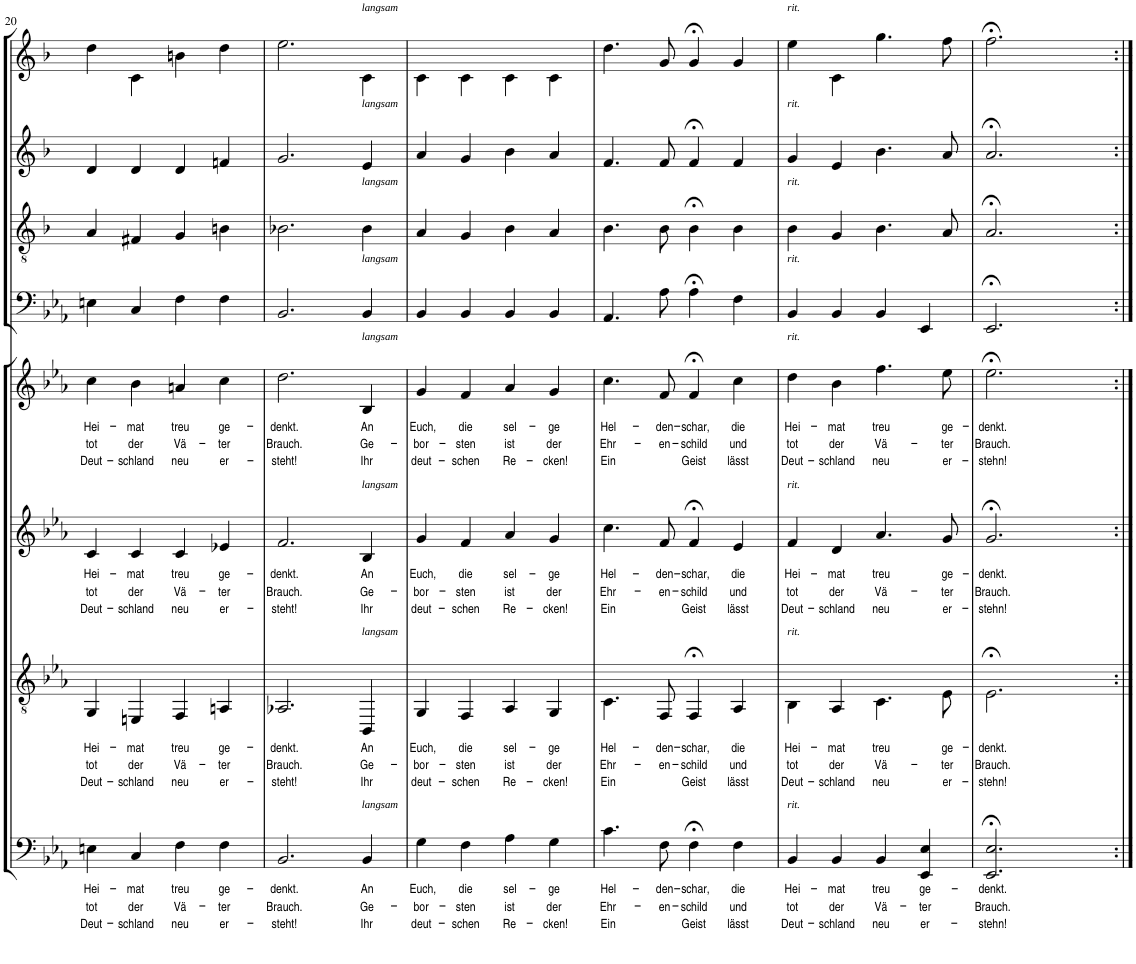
**kern	**text	**text	**text	**kern	**text	**text	**text	**kern	**text	**text	**text	**kern	**text	**text	**text	**kern	**kern	**kern	**kern
*part8	*part8	*part8	*part8	*part7	*part7	*part7	*part7	*part6	*part6	*part6	*part6	*part5	*part5	*part5	*part5	*part4	*part3	*part2	*part1
*staff8	*staff8	*staff8	*staff8	*staff7	*staff7	*staff7	*staff7	*staff6	*staff6	*staff6	*staff6	*staff5	*staff5	*staff5	*staff5	*staff4	*staff3	*staff2	*staff1
*I"Bass	*	*	*	*I"Tenor	*	*	*	*I"Alt	*	*	*	*I"Sopran	*	*	*	*I"Posaune	*I"Althorn	*I"Flügelhorn in B	*I"Trompete
*I'B.	*	*	*	*I'T.	*	*	*	*I'A.	*	*	*	*I'S.	*	*	*	*I'Pos.	*I'Alh.	*I'Flh.	*I'Tr.
!!LO:PB:g=z
*clefF4	*	*	*	*clefGv2	*	*	*	*clefG2	*	*	*	*clefG2	*	*	*	*clefF4	*clefGv2	*clefG2	*clefG2
*	*	*	*	*Trd7c12	*	*	*	*	*	*	*	*	*	*	*	*	*Trd1c2	*Trd1c2	*Trd1c2
*k[b-e-a-]	*	*	*	*k[b-e-a-]	*	*	*	*k[b-e-a-]	*	*	*	*k[b-e-a-]	*	*	*	*k[b-e-a-]	*k[b-]	*k[b-]	*k[b-]
*E-:	*	*	*	*E-:	*	*	*	*E-:	*	*	*	*E-:	*	*	*	*E-:	*F:	*F:	*F:
*M4/4	*	*	*	*M4/4	*	*	*	*M4/4	*	*	*	*M4/4	*	*	*	*M4/4	*M4/4	*M4/4	*M4/4
*met(c)	*	*	*	*met(c)	*	*	*	*met(c)	*	*	*	*met(c)	*	*	*	*met(c)	*met(c)	*met(c)	*met(c)
=20	=20	=20	=20	=20	=20	=20	=20	=20	=20	=20	=20	=20	=20	=20	=20	=20	=20	=20	=20
!	!LO:LY:b	!LO:LY:b	!LO:LY:b	!	!LO:LY:b	!LO:LY:b	!LO:LY:b	!	!LO:LY:b	!LO:LY:b	!LO:LY:b	!	!LO:LY:b	!LO:LY:b	!LO:LY:b	!	!	!	!
4En\	Hei-	tot	Deut-	4GG/	Hei-	tot	Deut-	4c/	Hei-	tot	Deut-	4cc\	Hei-	tot	Deut-	4En\	4A/	4d/	4dd\
!	!LO:LY:b	!LO:LY:b	!LO:LY:b	!	!LO:LY:b	!LO:LY:b	!LO:LY:b	!	!LO:LY:b	!LO:LY:b	!LO:LY:b	!	!LO:LY:b	!LO:LY:b	!LO:LY:b	!	!	!	!
4C/	-mat	der	-schland	4EEn/	-mat	der	-schland	4c/	-mat	der	-schland	4b-\	-mat	der	-schland	4C/	4F#X/	4d/	4c\
!	!LO:LY:b	!LO:LY:b	!LO:LY:b	!	!LO:LY:b	!LO:LY:b	!LO:LY:b	!	!LO:LY:b	!LO:LY:b	!LO:LY:b	!	!LO:LY:b	!LO:LY:b	!LO:LY:b	!	!	!	!
4F\	treu	Vä-	neu	4FF/	treu	Vä-	neu	4c/	treu	Vä-	neu	4an/	treu	Vä-	neu	4F\	4G/	4d/	4bn\
!	!LO:LY:b	!LO:LY:b	!LO:LY:b	!	!LO:LY:b	!LO:LY:b	!LO:LY:b	!	!LO:LY:b	!LO:LY:b	!LO:LY:b	!	!LO:LY:b	!LO:LY:b	!LO:LY:b	!	!	!	!
4F\	ge-	-ter	er-	4AAn/	ge-	-ter	er-	4e-X/	ge-	-ter	er-	4cc\	ge-	-ter	er-	4F\	4Bn\	4fn/	4dd\
=21	=21	=21	=21	=21	=21	=21	=21	=21	=21	=21	=21	=21	=21	=21	=21	=21	=21	=21	=21
!	!LO:LY:b	!LO:LY:b	!LO:LY:b	!	!LO:LY:b	!LO:LY:b	!LO:LY:b	!	!LO:LY:b	!LO:LY:b	!LO:LY:b	!	!LO:LY:b	!LO:LY:b	!LO:LY:b	!	!	!	!
2.BB-/	-denkt.	Brauch.	-steht!	2.AA-X/	-denkt.	Brauch.	-steht!	2.f/	-denkt.	Brauch.	-steht!	2.dd\	-denkt.	Brauch.	-steht!	2.BB-/	2.B-X\	2.g/	2.ee\
!	!	!	!	!	!	!	!	!	!	!	!	!	!	!	!	!	!	!	!LO:TX:a:i:t=langsam
!	!	!	!	!	!	!	!	!	!	!	!	!	!	!	!	!	!	!LO:TX:a:i:t=langsam	!
!	!	!	!	!	!	!	!	!	!	!	!	!	!	!	!	!	!LO:TX:a:i:t=langsam	!	!
!	!	!	!	!	!	!	!	!	!	!	!	!	!	!	!	!LO:TX:a:i:t=langsam	!	!	!
!	!	!	!	!	!	!	!	!	!	!	!	!LO:TX:a:i:t=langsam	!	!	!	!	!	!	!
!	!	!	!	!	!	!	!	!LO:TX:a:i:t=langsam	!	!	!	!	!	!	!	!	!	!	!
!	!	!	!	!LO:TX:a:i:t=langsam	!	!	!	!	!	!	!	!	!	!	!	!	!	!	!
!LO:TX:a:i:t=langsam	!	!	!	!	!	!	!	!	!	!	!	!	!	!	!	!	!	!	!
!	!LO:LY:b	!LO:LY:b	!LO:LY:b	!	!LO:LY:b	!LO:LY:b	!LO:LY:b	!	!LO:LY:b	!LO:LY:b	!LO:LY:b	!	!LO:LY:b	!LO:LY:b	!LO:LY:b	!	!	!	!
4BB-/	An	Ge-	Ihr	4BBB-/	An	Ge-	Ihr	4B-/	An	Ge-	Ihr	4B-/	An	Ge-	Ihr	4BB-/	4B-\	4e/	4c\
=22	=22	=22	=22	=22	=22	=22	=22	=22	=22	=22	=22	=22	=22	=22	=22	=22	=22	=22	=22
!	!LO:LY:b	!LO:LY:b	!LO:LY:b	!	!LO:LY:b	!LO:LY:b	!LO:LY:b	!	!LO:LY:b	!LO:LY:b	!LO:LY:b	!	!LO:LY:b	!LO:LY:b	!LO:LY:b	!	!	!	!
4G\	Euch,	-bor-	deut-	4GG/	Euch,	-bor-	deut-	4g/	Euch,	-bor-	deut-	4g/	Euch,	-bor-	deut-	4BB-/	4A/	4a/	4c\
!	!LO:LY:b	!LO:LY:b	!LO:LY:b	!	!LO:LY:b	!LO:LY:b	!LO:LY:b	!	!LO:LY:b	!LO:LY:b	!LO:LY:b	!	!LO:LY:b	!LO:LY:b	!LO:LY:b	!	!	!	!
4F\	die	-sten	-schen	4FF/	die	-sten	-schen	4f/	die	-sten	-schen	4f/	die	-sten	-schen	4BB-/	4G/	4g/	4c\
!	!LO:LY:b	!LO:LY:b	!LO:LY:b	!	!LO:LY:b	!LO:LY:b	!LO:LY:b	!	!LO:LY:b	!LO:LY:b	!LO:LY:b	!	!LO:LY:b	!LO:LY:b	!LO:LY:b	!	!	!	!
4A-\	sel-	ist	Re-	4AA-/	sel-	ist	Re-	4a-/	sel-	ist	Re-	4a-/	sel-	ist	Re-	4BB-/	4B-\	4b-\	4c\
!	!LO:LY:b	!LO:LY:b	!LO:LY:b	!	!LO:LY:b	!LO:LY:b	!LO:LY:b	!	!LO:LY:b	!LO:LY:b	!LO:LY:b	!	!LO:LY:b	!LO:LY:b	!LO:LY:b	!	!	!	!
4G\	-ge	der	-cken!	4GG/	-ge	der	-cken!	4g/	-ge	der	-cken!	4g/	-ge	der	-cken!	4BB-/	4A/	4a/	4c\
=23	=23	=23	=23	=23	=23	=23	=23	=23	=23	=23	=23	=23	=23	=23	=23	=23	=23	=23	=23
!	!LO:LY:b	!LO:LY:b	!LO:LY:b	!	!LO:LY:b	!LO:LY:b	!LO:LY:b	!	!LO:LY:b	!LO:LY:b	!LO:LY:b	!	!LO:LY:b	!LO:LY:b	!LO:LY:b	!	!	!	!
4.c\	Hel-	Ehr-	Ein	4.C\	Hel-	Ehr-	Ein	4.cc\	Hel-	Ehr-	Ein	4.cc\	Hel-	Ehr-	Ein	4.AA-/	4.B-\	4.f/	4.dd\
!	!LO:LY:b	!LO:LY:b	!	!	!LO:LY:b	!LO:LY:b	!	!	!LO:LY:b	!LO:LY:b	!	!	!LO:LY:b	!LO:LY:b	!	!	!	!	!
8F\	-den-	-en-	.	8FF/	-den-	-en-	.	8f/	-den-	-en-	.	8f/	-den-	-en-	.	8A-\	8B-\	8f/	8g/
!	!LO:LY:b	!LO:LY:b	!LO:LY:b	!	!LO:LY:b	!LO:LY:b	!LO:LY:b	!	!LO:LY:b	!LO:LY:b	!LO:LY:b	!	!LO:LY:b	!LO:LY:b	!LO:LY:b	!	!	!	!
4F;<\	-schar,	-schild	Geist	4FF;</	-schar,	-schild	Geist	4f;</	-schar,	-schild	Geist	4f;</	-schar,	-schild	Geist	4A-;<\	4B-;<\	4f;</	4g;</
!	!LO:LY:b	!LO:LY:b	!LO:LY:b	!	!LO:LY:b	!LO:LY:b	!LO:LY:b	!	!LO:LY:b	!LO:LY:b	!LO:LY:b	!	!LO:LY:b	!LO:LY:b	!LO:LY:b	!	!	!	!
4F\	die	und	lässt	4AA-/	die	und	lässt	4e-/	die	und	lässt	4cc\	die	und	lässt	4F\	4B-\	4f/	4g/
=24	=24	=24	=24	=24	=24	=24	=24	=24	=24	=24	=24	=24	=24	=24	=24	=24	=24	=24	=24
!	!	!	!	!	!	!	!	!	!	!	!	!	!	!	!	!	!	!	!LO:TX:a:i:t=rit.
!	!	!	!	!	!	!	!	!	!	!	!	!	!	!	!	!	!	!LO:TX:a:i:t=rit.	!
!	!	!	!	!	!	!	!	!	!	!	!	!	!	!	!	!	!LO:TX:a:i:t=rit.	!	!
!	!	!	!	!	!	!	!	!	!	!	!	!	!	!	!	!LO:TX:a:i:t=rit.	!	!	!
!	!	!	!	!	!	!	!	!	!	!	!	!LO:TX:a:i:t=rit.	!	!	!	!	!	!	!
!	!	!	!	!	!	!	!	!LO:TX:a:i:t=rit.	!	!	!	!	!	!	!	!	!	!	!
!	!	!	!	!LO:TX:a:i:t=rit.	!	!	!	!	!	!	!	!	!	!	!	!	!	!	!
!LO:TX:a:i:t=rit.	!	!	!	!	!	!	!	!	!	!	!	!	!	!	!	!	!	!	!
!	!LO:LY:b	!LO:LY:b	!LO:LY:b	!	!LO:LY:b	!LO:LY:b	!LO:LY:b	!	!LO:LY:b	!LO:LY:b	!LO:LY:b	!	!LO:LY:b	!LO:LY:b	!LO:LY:b	!	!	!	!
4BB-/	Hei-	tot	Deut-	4BB-\	Hei-	tot	Deut-	4f/	Hei-	tot	Deut-	4dd\	Hei-	tot	Deut-	4BB-/	4B-\	4g/	4ee\
!	!LO:LY:b	!LO:LY:b	!LO:LY:b	!	!LO:LY:b	!LO:LY:b	!LO:LY:b	!	!LO:LY:b	!LO:LY:b	!LO:LY:b	!	!LO:LY:b	!LO:LY:b	!LO:LY:b	!	!	!	!
4BB-/	-mat	der	-schland	4AA-/	-mat	der	-schland	4d/	-mat	der	-schland	4b-\	-mat	der	-schland	4BB-/	4G/	4e/	4c\
!	!LO:LY:b	!LO:LY:b	!LO:LY:b	!	!LO:LY:b	!LO:LY:b	!LO:LY:b	!	!LO:LY:b	!LO:LY:b	!LO:LY:b	!	!LO:LY:b	!LO:LY:b	!LO:LY:b	!	!	!	!
4BB-/	treu	Vä-	neu	4.C\	treu	Vä-	neu	4.a-/	treu	Vä-	neu	4.ff\	treu	Vä-	neu	4BB-/	4.B-\	4.b-\	4.gg\
!	!LO:LY:b	!LO:LY:b	!LO:LY:b	!	!	!	!	!	!	!	!	!	!	!	!	!	!	!	!
4EE-/ 4E-/	ge-	-ter	er-	.	.	.	.	.	.	.	.	.	.	.	.	4EE-/	.	.	.
!	!	!	!	!	!LO:LY:b	!LO:LY:b	!LO:LY:b	!	!LO:LY:b	!LO:LY:b	!LO:LY:b	!	!LO:LY:b	!LO:LY:b	!LO:LY:b	!	!	!	!
.	.	.	.	8E-\	ge-	-ter	er-	8g/	ge-	-ter	er-	8ee-\	ge-	-ter	er-	.	8A/	8a/	8ff\
=25	=25	=25	=25	=25	=25	=25	=25	=25	=25	=25	=25	=25	=25	=25	=25	=25	=25	=25	=25
!	!LO:LY:b	!LO:LY:b	!LO:LY:b	!	!LO:LY:b	!LO:LY:b	!LO:LY:b	!	!LO:LY:b	!LO:LY:b	!LO:LY:b	!	!LO:LY:b	!LO:LY:b	!LO:LY:b	!	!	!	!
2.EE-/;< 2.E-/;<	-denkt.	Brauch.	-stehn!	2.E-;<\	-denkt.	Brauch.	-stehn!	2.g;</	-denkt.	Brauch.	-stehn!	2.ee-;<\	-denkt.	Brauch.	-stehn!	2.EE-;</	2.A;</	2.a;</	2.ff;<\
4ryy	.	.	.	4ryy	.	.	.	4ryy	.	.	.	4ryy	.	.	.	4ryy	4ryy	4ryy	4ryy
=:|!	=:|!	=:|!	=:|!	=:|!	=:|!	=:|!	=:|!	=:|!	=:|!	=:|!	=:|!	=:|!	=:|!	=:|!	=:|!	=:|!	=:|!	=:|!	=:|!
*-	*-	*-	*-	*-	*-	*-	*-	*-	*-	*-	*-	*-	*-	*-	*-	*-	*-	*-	*-
